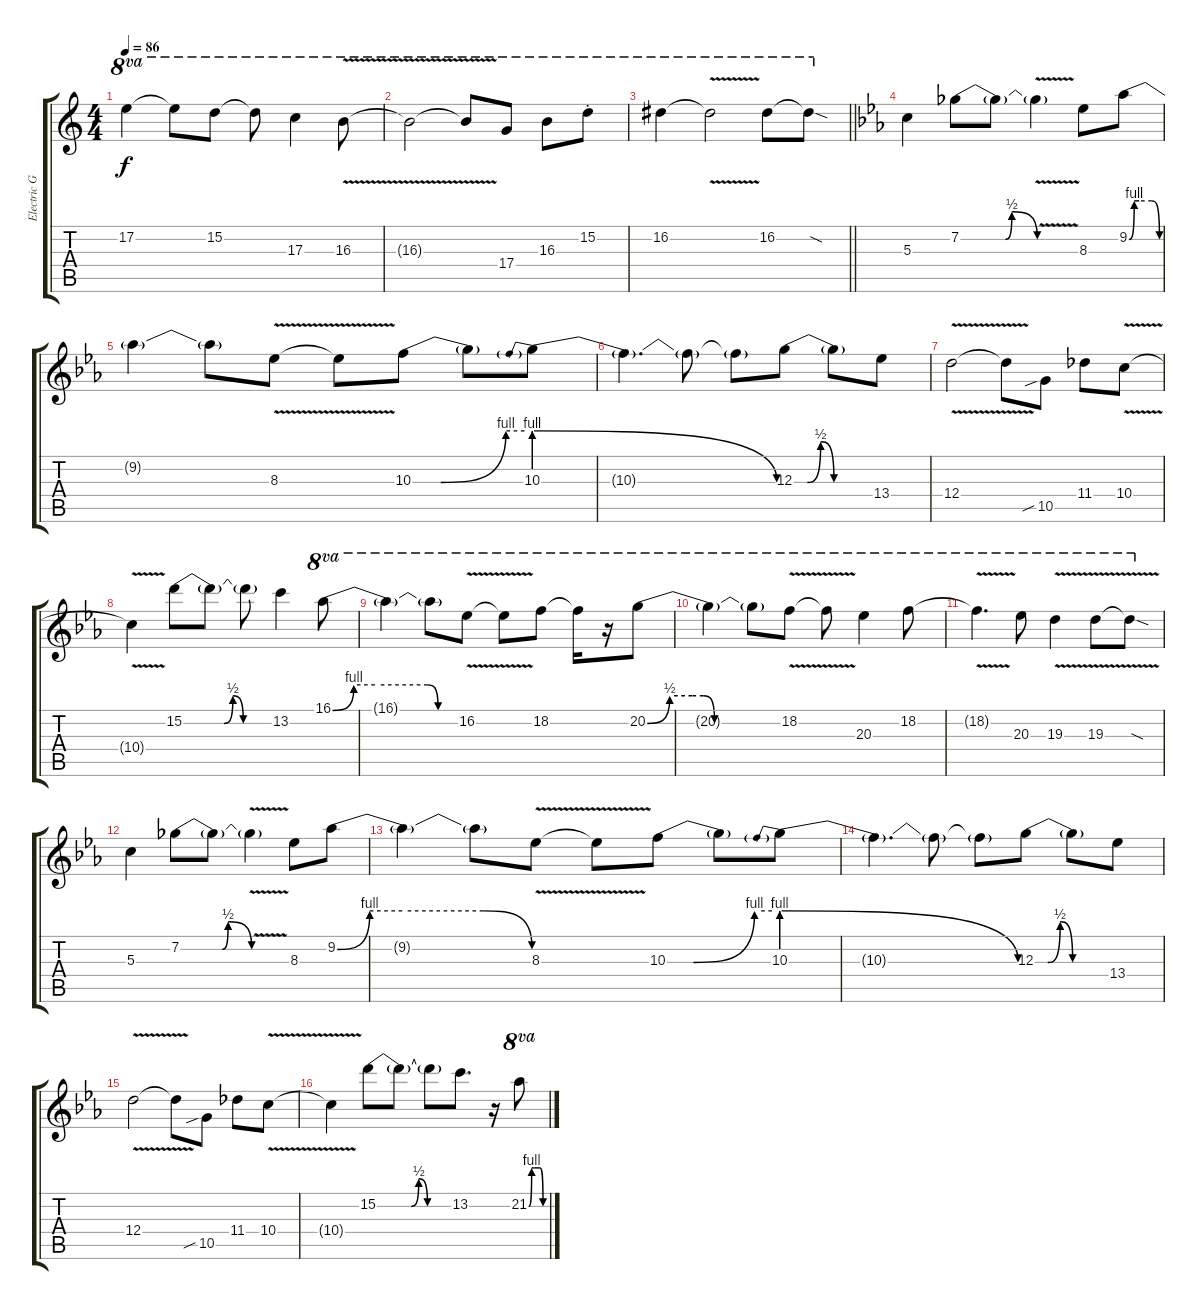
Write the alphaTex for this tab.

\track ("Electric Guitar VI" "Electric G") {instrument distortionguitar}
\staff {score tabs}
\tuning (E4 B3 G3 D3 A2 E2) {hide}
\ts (4 4)
\tempo 86
\clef g2
\ks c
17.2{t}.4{ot 8va dy f} 17.2{t}.8{ot 8va} 15.2.8{ot 8va} 15.2{t}.8{ot 8va} 17.3.4{ot 8va} 16.3{v}.8{ot 8va} |
16.3{v t}.2{ot 8va} 16.3{v t}.8{ot 8va} 17.4.8{ot 8va} 16.3.8{ot 8va} 15.2{st}.8{ot 8va} |
\barLineRight lightlight
16.2.4{ot 8va} 16.2{v t}.2{ot 8va} 16.2.8{ot 8va} 16.2{sod t}.8{ot 8va} |
\ks eb
5.3.4 7.2{be (custom 0 0 10 0 16 0 20 0 24 0 30 0 35 0 40 2 60 0)}.8 7.2{t}.8 7.2{v t}.4 8.3.8 9.2{be (custom 0 0 10 4 20 4 45 4 60 0)}.8 |
9.2{t}.4 9.2{t}.8 8.3{v}.8 8.3{t}.8 10.3{be (custom 0 0 15 0 50 4 60 4)}.8 10.3{t}.8 10.3{be (prebendrelease 0 4 60 0)}.8 |
10.3{t}.4{d} 10.3{t}.8 10.3{t}.8 12.3{be (custom 0 0 10 0 20 2 30 0 60 0)}.8 12.3{t}.8 13.4.8 |
12.4{v}.2 12.4{v t}.8 10.5{sib}.8 11.4.8 10.4{v}.8 |
10.4{v t}.4 15.2{be (custom 0 0 15 0 20 0 23 0 27 0 33 2 40 0 60 0)}.8 15.2{t}.8 15.2{t}.8 13.2.4 16.1{be (custom 0 0 10 4 20 4 45 4 50 0 60 0)}.8{ot 8va} |
16.1{t}.4{ot 8va} 16.1{t}.8{ot 8va} 16.2{v}.8{ot 8va} 16.2{v t}.8{ot 8va} 18.2.8{ot 8va} 18.2{t}.16{ot 8va} r.16{ot 8va} 20.2{be (custom 0 0 10 2 20 2 25 2 30 0 60 0)}.8{ot 8va} |
20.2{t}.4{ot 8va} 20.2{t}.8{ot 8va} 18.2{v}.8{ot 8va} 18.2{v t}.8{ot 8va} 20.3.4{ot 8va} 18.2.8{ot 8va} |
18.2{v t}.4{d ot 8va} 20.3.8{ot 8va} 19.3{v}.4{ot 8va} 19.3{v}.8{ot 8va} 19.3{sod t}.8{ot 8va} |
5.3.4 7.2{be (custom 0 0 10 0 16 0 20 0 24 0 30 0 35 0 40 2 60 0)}.8 7.2{t}.8 7.2{v t}.4 8.3.8 9.2{be (custom 0 0 10 4 20 4 45 4 60 0)}.8 |
9.2{t}.4 9.2{t}.8 8.3{v}.8 8.3{t}.8 10.3{be (custom 0 0 15 0 50 4 60 4)}.8 10.3{t}.8 10.3{be (prebendrelease 0 4 60 0)}.8 |
10.3{t}.4{d} 10.3{t}.8 10.3{t}.8 12.3{be (custom 0 0 10 0 20 2 30 0 60 0)}.8 12.3{t}.8 13.4.8 |
12.4{v}.2 12.4{v t}.8 10.5{sib}.8 11.4.8 10.4{v}.8 |
10.4{v t}.4 15.2{be (custom 0 0 15 0 20 0 23 0 27 0 33 2 40 0 60 0)}.8 15.2{t}.8 15.2{t}.8 13.2.8{d} r.16 21.2{be (custom 0 0 10 4 20 4 39 4 50 0 60 0)}.8{ot 8va}
